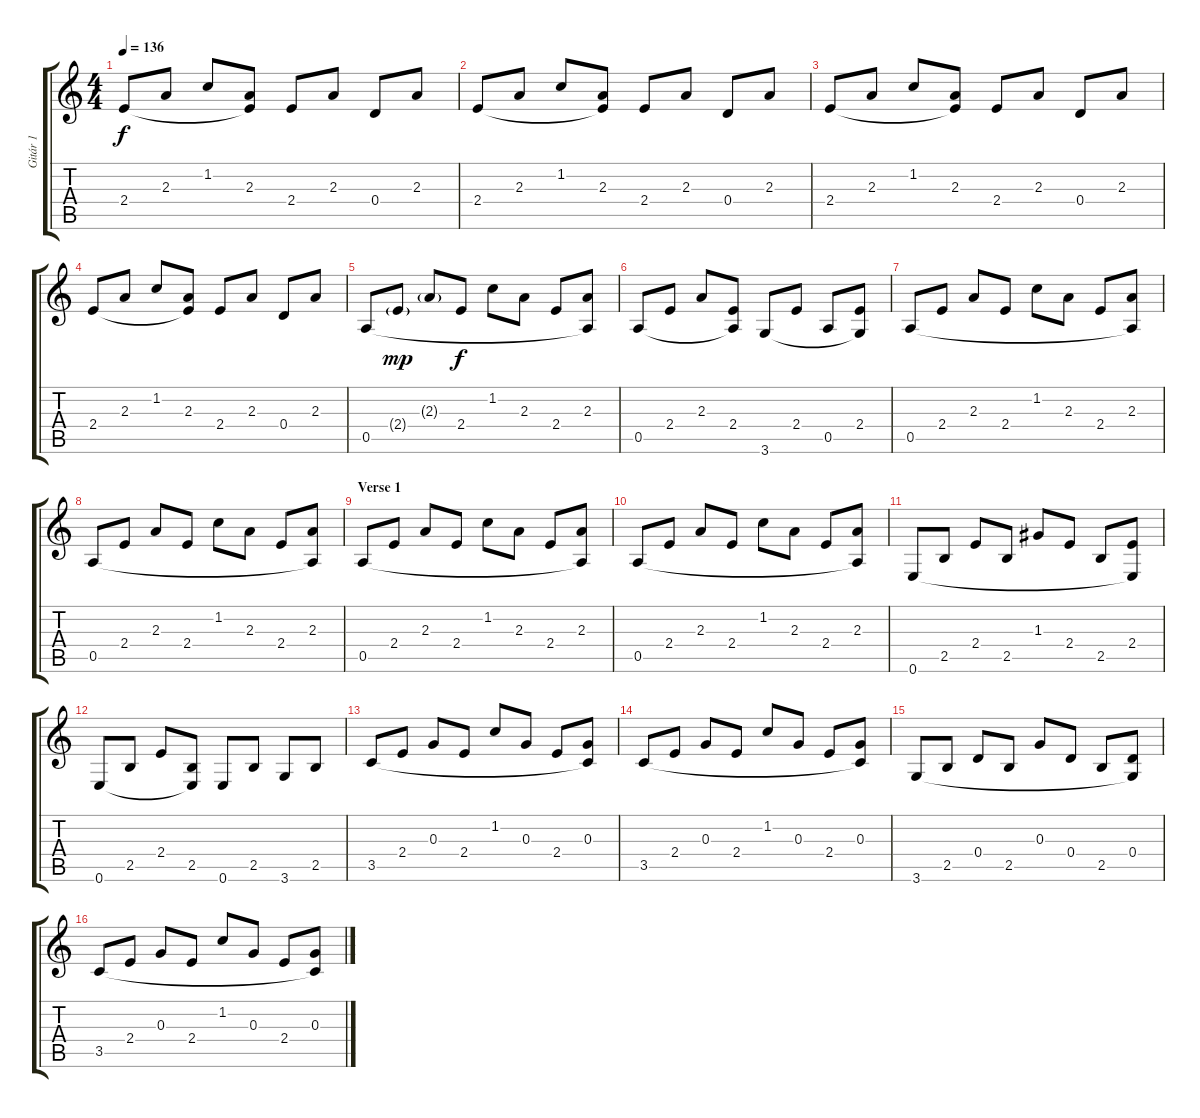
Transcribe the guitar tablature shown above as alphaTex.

\track ("Gitár 1" "Gitár 1") {instrument electricguitarclean}
\staff {score tabs}
\tuning (E4 B3 G3 D3 A2 E2) {hide}
\ts (4 4)
\tempo 136
\clef g2
\ks c
2.4.8{dy f instrument electricguitarclean} 2.3.8 1.2.8 (2.3 2.4{t}).8 2.4.8 2.3.8 0.4.8 2.3.8 |
2.4.8 2.3.8 1.2.8 (2.3 2.4{t}).8 2.4.8 2.3.8 0.4.8 2.3.8 |
2.4.8 2.3.8 1.2.8 (2.3 2.4{t}).8 2.4.8 2.3.8 0.4.8 2.3.8 |
2.4.8 2.3.8 1.2.8 (2.3 2.4{t}).8 2.4.8 2.3.8 0.4.8 2.3.8 |
0.5.8 2.4{g}.8{dy mp} 2.3{g}.8 2.4.8{dy f} 1.2.8 2.3.8 2.4.8 (2.3 0.5{t}).8 |
0.5.8 2.4.8 2.3.8 (2.4 0.5{t}).8 3.6.8 2.4.8 0.5.8 (2.4 3.6{t}).8 |
0.5.8 2.4.8 2.3.8 2.4.8 1.2.8 2.3.8 2.4.8 (2.3 0.5{t}).8 |
0.5.8 2.4.8 2.3.8 2.4.8 1.2.8 2.3.8 2.4.8 (2.3 0.5{t}).8 |
\section ("" "Verse 1")
0.5.8 2.4.8 2.3.8 2.4.8 1.2.8 2.3.8 2.4.8 (2.3 0.5{t}).8 |
0.5.8 2.4.8 2.3.8 2.4.8 1.2.8 2.3.8 2.4.8 (2.3 0.5{t}).8 |
0.6.8 2.5.8 2.4.8 2.5.8 1.3.8 2.4.8 2.5.8 (2.4 0.6{t}).8 |
0.6.8 2.5.8 2.4.8 (2.5 0.6{t}).8 0.6.8 2.5.8 3.6.8 2.5.8 |
3.5.8 2.4.8 0.3.8 2.4.8 1.2.8 0.3.8 2.4.8 (0.3 3.5{t}).8 |
3.5.8 2.4.8 0.3.8 2.4.8 1.2.8 0.3.8 2.4.8 (0.3 3.5{t}).8 |
3.6.8 2.5.8 0.4.8 2.5.8 0.3.8 0.4.8 2.5.8 (0.4 3.6{t}).8 |
3.5.8 2.4.8 0.3.8 2.4.8 1.2.8 0.3.8 2.4.8 (0.3 3.5{t}).8
